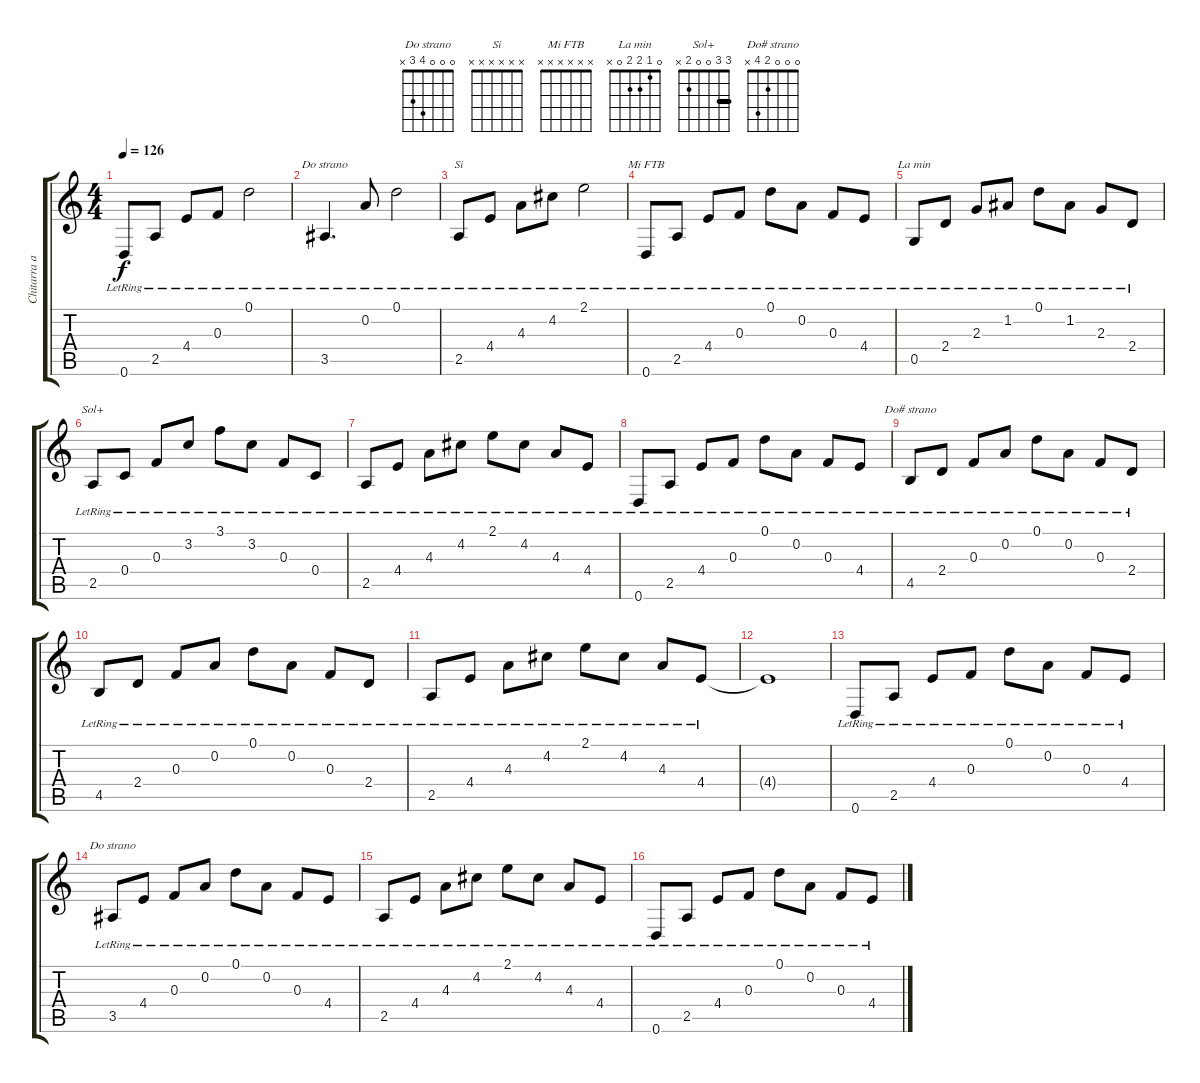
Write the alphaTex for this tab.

\track ("Chitarra acustica" "Chitarra a") {instrument acousticguitarsteel}
\staff {score tabs}
\tuning (D4 A3 F3 C3 G2 D2) {hide}
\chord ("Do strano" x x x x x x)
\chord ("Si" x x x x x x)
\chord ("Mi FTB" x x x x x x)
\chord ("La min" 0 1 2 2 0 x)
\chord ("Sol+" 3 3 0 0 2 x) {barre 3}
\chord ("Do# strano" 0 0 0 2 4 x)
\chord ("Do strano" 0 0 0 4 3 x)
\ts (4 4)
\tempo 126
\clef g2
\ks c
0.6{lr}.8{dy f} 2.5{lr}.8 4.4{lr}.8 0.3{lr}.8 0.1{lr}.2 |
3.5{lr}.4{d ch "Do strano"} 0.2{lr}.8 0.1{lr}.2 |
2.5{lr}.8{ch "Si"} 4.4{lr}.8 4.3{lr}.8 4.2{lr}.8 2.1{lr}.2 |
0.6{lr}.8{ch "Mi FTB"} 2.5{lr}.8 4.4{lr}.8 0.3{lr}.8 0.1{lr}.8 0.2{lr}.8 0.3{lr}.8 4.4{lr}.8 |
0.5{lr}.8{ch "La min"} 2.4{lr}.8 2.3{lr}.8 1.2{lr}.8 0.1{lr}.8 1.2{lr}.8 2.3{lr}.8 2.4{lr}.8 |
2.5{lr}.8{ch "Sol+"} 0.4{lr}.8 0.3{lr}.8 3.2{lr}.8 3.1{lr}.8 3.2{lr}.8 0.3{lr}.8 0.4{lr}.8 |
2.5{lr}.8 4.4{lr}.8 4.3{lr}.8 4.2{lr}.8 2.1{lr}.8 4.2{lr}.8 4.3{lr}.8 4.4{lr}.8 |
0.6{lr}.8 2.5{lr}.8 4.4{lr}.8 0.3{lr}.8 0.1{lr}.8 0.2{lr}.8 0.3{lr}.8 4.4{lr}.8 |
4.5{lr}.8{ch "Do# strano"} 2.4{lr}.8 0.3{lr}.8 0.2{lr}.8 0.1{lr}.8 0.2{lr}.8 0.3{lr}.8 2.4{lr}.8 |
4.5{lr}.8 2.4{lr}.8 0.3{lr}.8 0.2{lr}.8 0.1{lr}.8 0.2{lr}.8 0.3{lr}.8 2.4{lr}.8 |
2.5{lr}.8 4.4{lr}.8 4.3{lr}.8 4.2{lr}.8 2.1{lr}.8 4.2{lr}.8 4.3{lr}.8 4.4{lr}.8 |
4.4{t}.1 |
0.6{lr}.8 2.5{lr}.8 4.4{lr}.8 0.3{lr}.8 0.1{lr}.8 0.2{lr}.8 0.3{lr}.8 4.4{lr}.8 |
3.5{lr}.8{ch "Do strano"} 4.4{lr}.8 0.3{lr}.8 0.2{lr}.8 0.1{lr}.8 0.2{lr}.8 0.3{lr}.8 4.4{lr}.8 |
2.5{lr}.8 4.4{lr}.8 4.3{lr}.8 4.2{lr}.8 2.1{lr}.8 4.2{lr}.8 4.3{lr}.8 4.4{lr}.8 |
0.6{lr}.8 2.5{lr}.8 4.4{lr}.8 0.3{lr}.8 0.1{lr}.8 0.2{lr}.8 0.3{lr}.8 4.4{lr}.8
